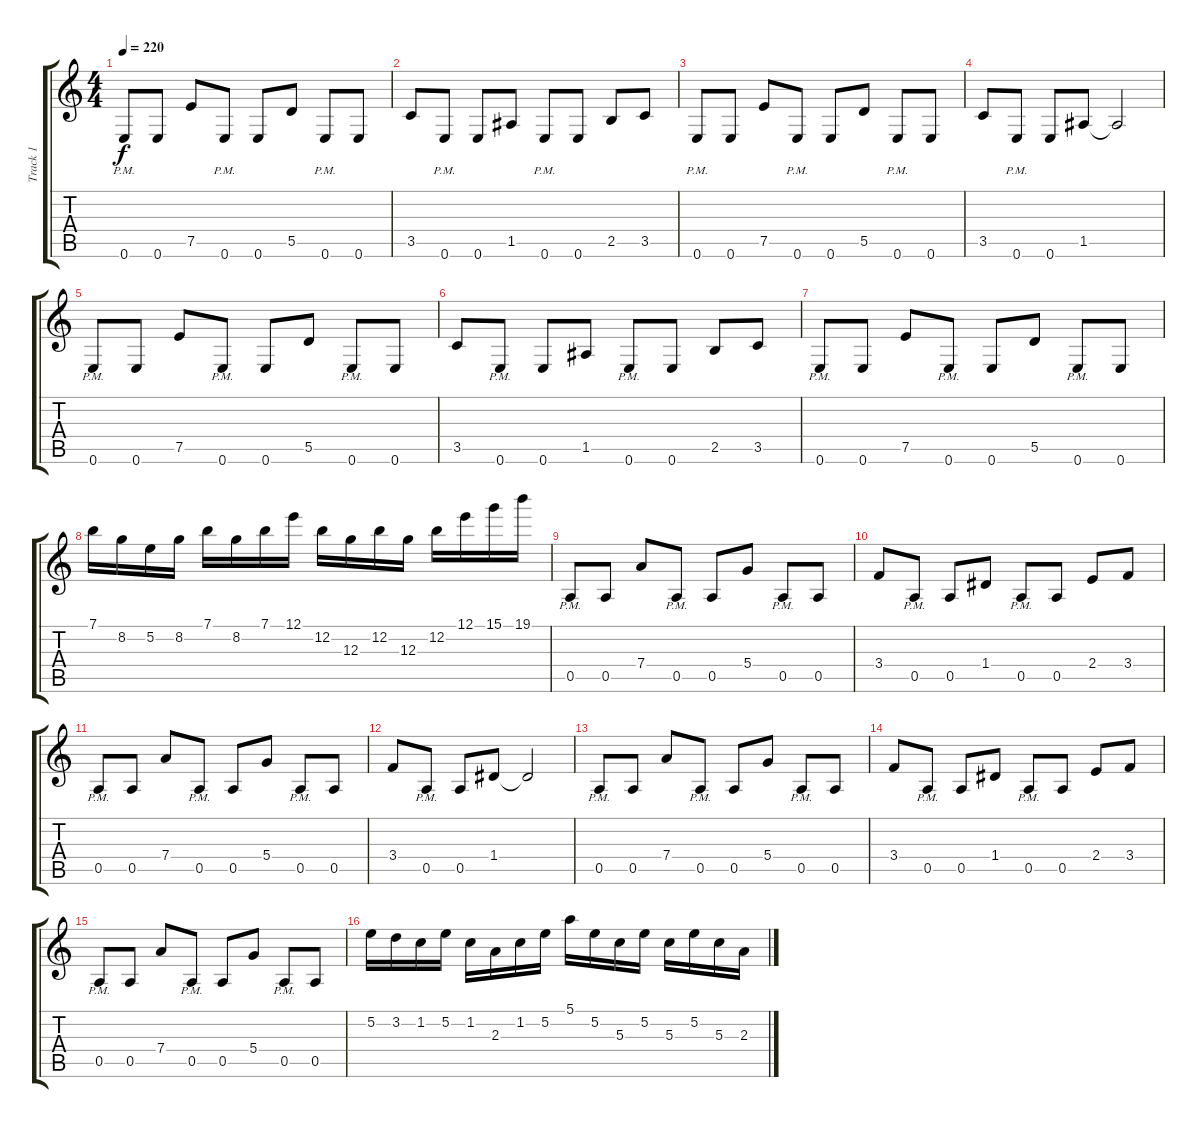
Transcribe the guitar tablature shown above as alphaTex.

\track ("Track 1" "Track 1") {instrument distortionguitar}
\staff {score tabs}
\tuning (E4 B3 G3 D3 A2 E2) {hide}
\ts (4 4)
\tempo 220
\clef g2
\ks c
0.6{pm}.8{dy f} 0.6.8 7.5.8 0.6{pm}.8 0.6.8 5.5.8 0.6{pm}.8 0.6.8 |
3.5.8 0.6{pm}.8 0.6.8 1.5.8 0.6{pm}.8 0.6.8 2.5.8 3.5.8 |
0.6{pm}.8 0.6.8 7.5.8 0.6{pm}.8 0.6.8 5.5.8 0.6{pm}.8 0.6.8 |
3.5.8 0.6{pm}.8 0.6.8 1.5.8 1.5{t}.2 |
0.6{pm}.8 0.6.8 7.5.8 0.6{pm}.8 0.6.8 5.5.8 0.6{pm}.8 0.6.8 |
3.5.8 0.6{pm}.8 0.6.8 1.5.8 0.6{pm}.8 0.6.8 2.5.8 3.5.8 |
0.6{pm}.8 0.6.8 7.5.8 0.6{pm}.8 0.6.8 5.5.8 0.6{pm}.8 0.6.8 |
7.1.16 8.2.16 5.2.16 8.2.16 7.1.16 8.2.16 7.1.16 12.1.16 12.2.16 12.3.16 12.2.16 12.3.16 12.2.16 12.1.16 15.1.16 19.1.16 |
0.5{pm}.8 0.5.8 7.4.8 0.5{pm}.8 0.5.8 5.4.8 0.5{pm}.8 0.5.8 |
3.4.8 0.5{pm}.8 0.5.8 1.4.8 0.5{pm}.8 0.5.8 2.4.8 3.4.8 |
0.5{pm}.8 0.5.8 7.4.8 0.5{pm}.8 0.5.8 5.4.8 0.5{pm}.8 0.5.8 |
3.4.8 0.5{pm}.8 0.5.8 1.4.8 1.4{t}.2 |
0.5{pm}.8 0.5.8 7.4.8 0.5{pm}.8 0.5.8 5.4.8 0.5{pm}.8 0.5.8 |
3.4.8 0.5{pm}.8 0.5.8 1.4.8 0.5{pm}.8 0.5.8 2.4.8 3.4.8 |
0.5{pm}.8 0.5.8 7.4.8 0.5{pm}.8 0.5.8 5.4.8 0.5{pm}.8 0.5.8 |
5.2.16 3.2.16 1.2.16 5.2.16 1.2.16 2.3.16 1.2.16 5.2.16 5.1.16 5.2.16 5.3.16 5.2.16 5.3.16 5.2.16 5.3.16 2.3.16
